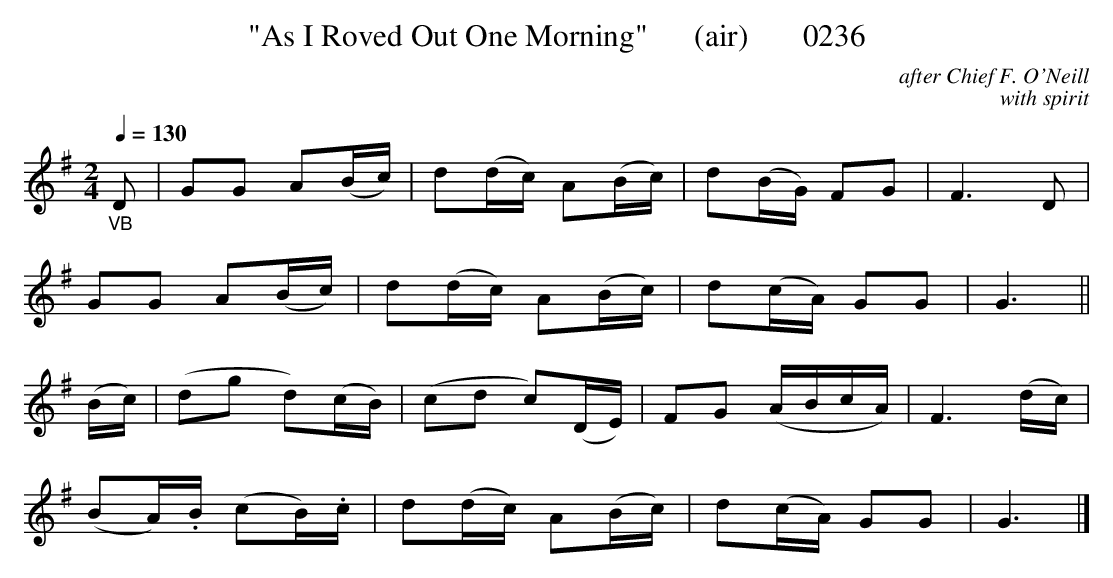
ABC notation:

X:1
T:"As I Roved Out One Morning"      (air)       0236
C:after Chief F. O'Neill
C:with spirit
Q:1/4=130
M:2/4
L:1/16
K:G
"_VB"D2|G2G2 A2(Bc)|d2(dc) A2(Bc)|d2(BG) F2G2|F6D2|
G2G2 A2(Bc)|d2(dc) A2(Bc)|d2(cA) G2G2|G6||
(Bc)|(d2g2 d2)(cB)|(c2d2 c2)(DE)|F2G2 (ABcA)|F6(dc)|
(B2A).B (c2B).c|d2(dc) A2(Bc)|d2(cA) G2G2|G6|]
